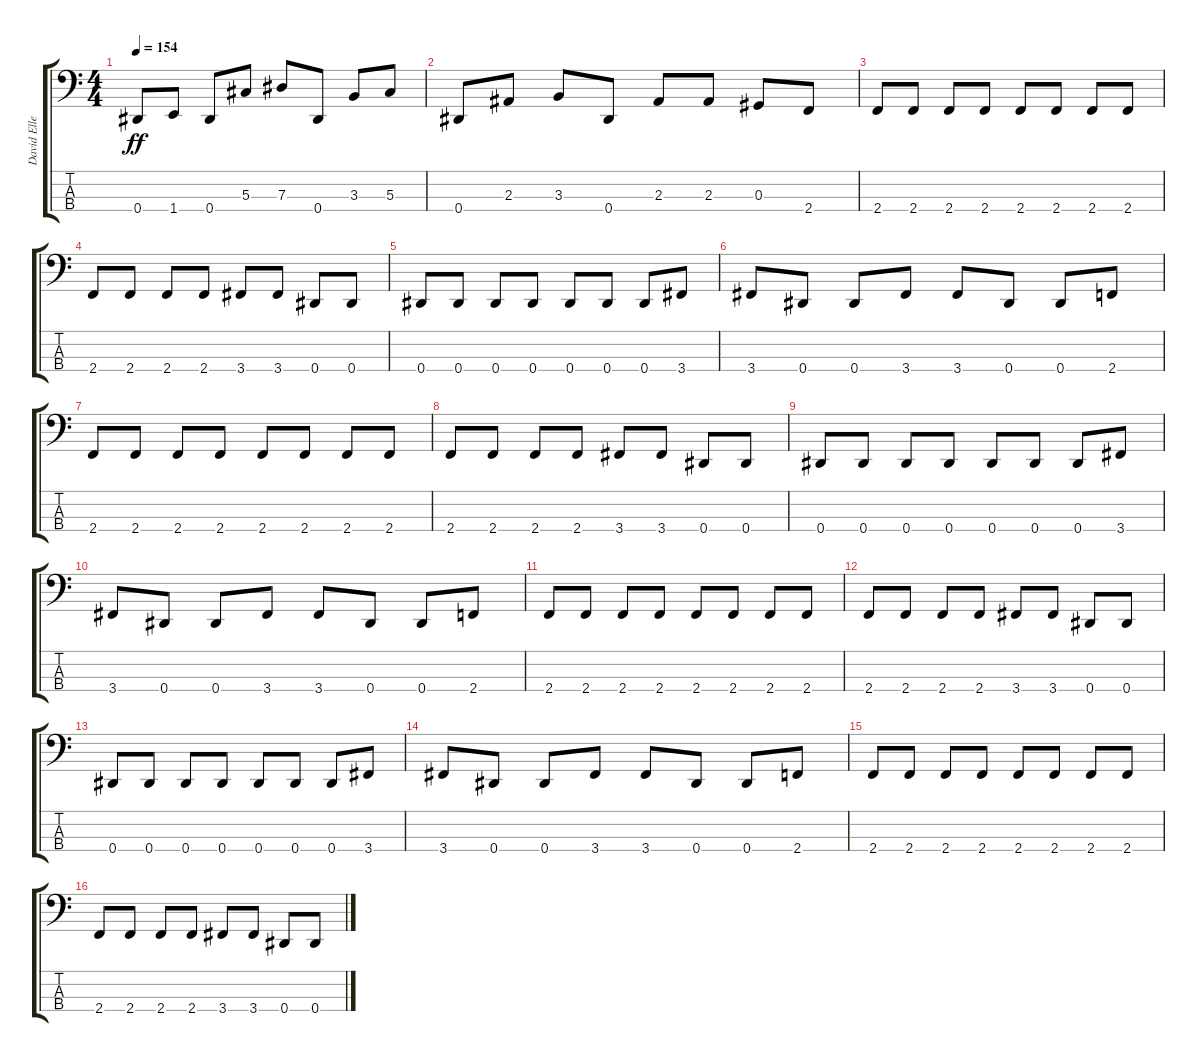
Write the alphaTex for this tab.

\track ("David Ellefson" "David Elle") {instrument electricbasspick}
\staff {score tabs}
\tuning (Gb2 Db2 Ab1 Eb1) {hide}
\ts (4 4)
\tempo 154
\clef f4
\ks c
0.4.8{dy ff} 1.4.8 0.4.8 5.3.8 7.3.8 0.4.8 3.3.8 5.3.8 |
0.4.8 2.3.8 3.3.8 0.4.8 2.3.8 2.3.8 0.3.8 2.4.8 |
2.4.8 2.4.8 2.4.8 2.4.8 2.4.8 2.4.8 2.4.8 2.4.8 |
2.4.8 2.4.8 2.4.8 2.4.8 3.4.8 3.4.8 0.4.8 0.4.8 |
0.4.8 0.4.8 0.4.8 0.4.8 0.4.8 0.4.8 0.4.8 3.4.8 |
3.4.8 0.4.8 0.4.8 3.4.8 3.4.8 0.4.8 0.4.8 2.4.8 |
2.4.8 2.4.8 2.4.8 2.4.8 2.4.8 2.4.8 2.4.8 2.4.8 |
2.4.8 2.4.8 2.4.8 2.4.8 3.4.8 3.4.8 0.4.8 0.4.8 |
0.4.8 0.4.8 0.4.8 0.4.8 0.4.8 0.4.8 0.4.8 3.4.8 |
3.4.8 0.4.8 0.4.8 3.4.8 3.4.8 0.4.8 0.4.8 2.4.8 |
2.4.8 2.4.8 2.4.8 2.4.8 2.4.8 2.4.8 2.4.8 2.4.8 |
2.4.8 2.4.8 2.4.8 2.4.8 3.4.8 3.4.8 0.4.8 0.4.8 |
0.4.8 0.4.8 0.4.8 0.4.8 0.4.8 0.4.8 0.4.8 3.4.8 |
3.4.8 0.4.8 0.4.8 3.4.8 3.4.8 0.4.8 0.4.8 2.4.8 |
2.4.8 2.4.8 2.4.8 2.4.8 2.4.8 2.4.8 2.4.8 2.4.8 |
2.4.8 2.4.8 2.4.8 2.4.8 3.4.8 3.4.8 0.4.8 0.4.8
